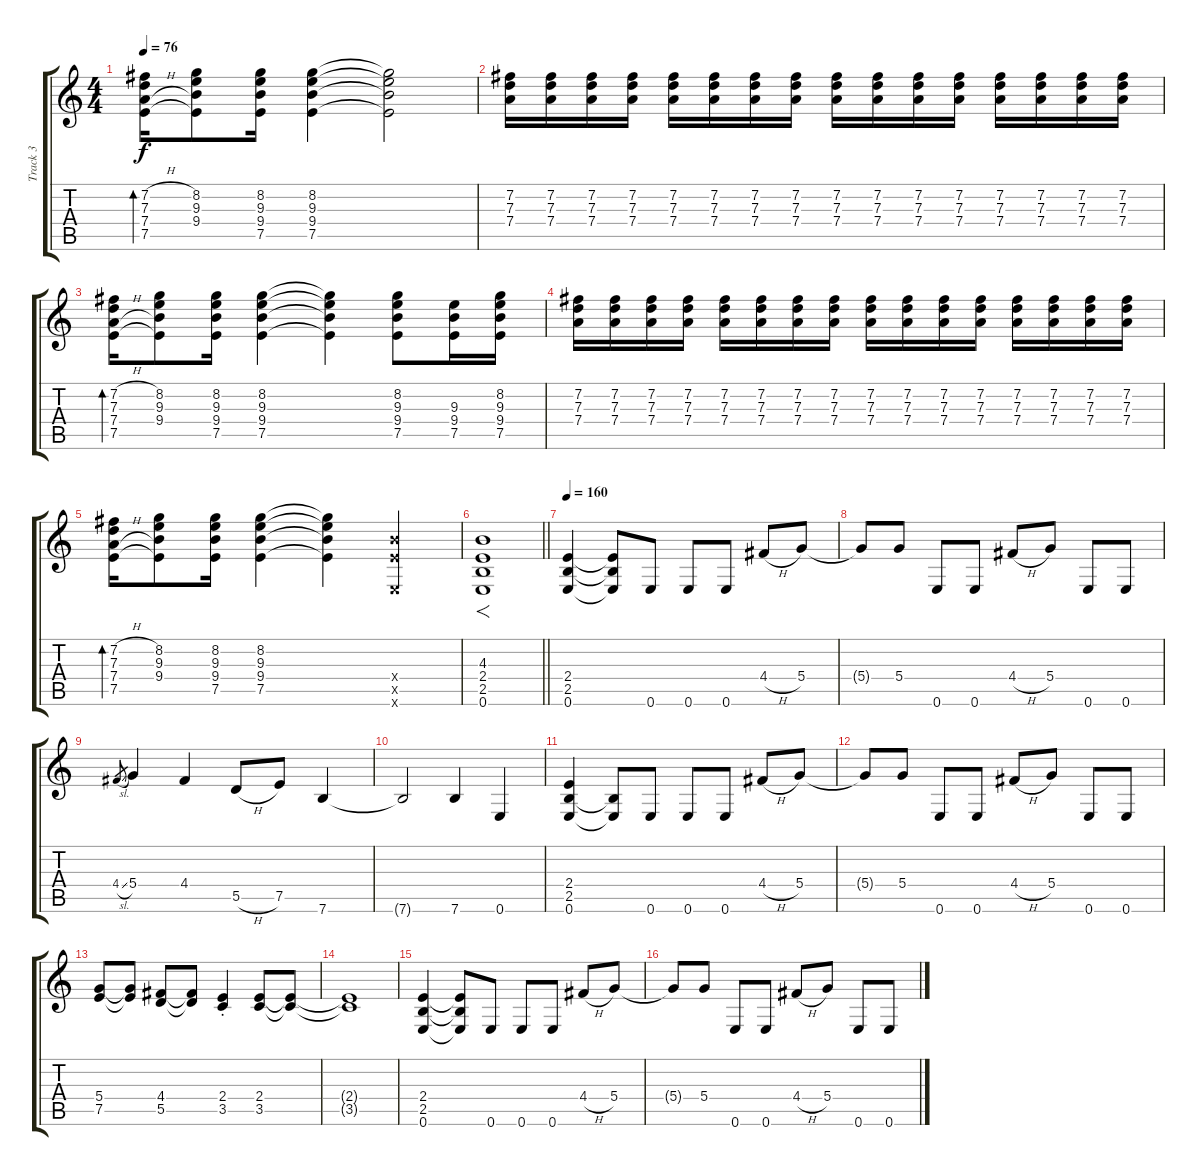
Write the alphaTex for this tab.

\track ("Track 3" "Track 3") {instrument acousticguitarsteel}
\staff {score tabs}
\tuning (E4 B3 G3 D3 A2 E2) {hide}
\ts (4 4)
\tempo 76
\clef g2
\ks c
(7.2{h} 7.3{h} 7.4{h} 7.5).16{bd 60 dy f volume 12} (8.2 9.3 9.4 7.5{t}).8{volume 13} (8.2 9.3 9.4 7.5).16{volume 14} (8.2 9.3 9.4 7.5).4 (8.2{t} 9.3{t} 9.4{t} 7.5{t}).2 |
(7.2 7.3 7.4).16{volume 2 instrument acousticguitarsteel} (7.2 7.3 7.4).16 (7.2 7.3 7.4).16{volume 3} (7.2 7.3 7.4).16 (7.2 7.3 7.4).16{volume 4} (7.2 7.3 7.4).16{volume 5} (7.2 7.3 7.4).16 (7.2 7.3 7.4).16{volume 6} (7.2 7.3 7.4).16{volume 7} (7.2 7.3 7.4).16{volume 8} (7.2 7.3 7.4).16 (7.2 7.3 7.4).16{volume 9} (7.2 7.3 7.4).16{volume 10} (7.2 7.3 7.4).16{volume 11} (7.2 7.3 7.4).16 (7.2 7.3 7.4).16{volume 12} |
(7.2{h} 7.3{h} 7.4{h} 7.5).16{bd 60 volume 12} (8.2 9.3 9.4 7.5{t}).8{volume 13} (8.2 9.3 9.4 7.5).16{volume 14} (8.2 9.3 9.4 7.5).4 (8.2{t} 9.3{t} 9.4{t} 7.5{t}).4 (8.2 9.3 9.4 7.5).8{volume 10} (9.3 9.4 7.5).16 (8.2 9.3 9.4 7.5).16 |
(7.2 7.3 7.4).16{volume 5 instrument acousticguitarsteel} (7.2 7.3 7.4).16 (7.2 7.3 7.4).16{volume 5} (7.2 7.3 7.4).16 (7.2 7.3 7.4).16{volume 6} (7.2 7.3 7.4).16 (7.2 7.3 7.4).16 (7.2 7.3 7.4).16{volume 6} (7.2 7.3 7.4).16{volume 7} (7.2 7.3 7.4).16{volume 8} (7.2 7.3 7.4).16 (7.2 7.3 7.4).16{volume 9} (7.2 7.3 7.4).16{volume 10} (7.2 7.3 7.4).16{volume 11} (7.2 7.3 7.4).16 (7.2 7.3 7.4).16{volume 12} |
(7.2{h} 7.3{h} 7.4{h} 7.5).16{bd 60 volume 12} (8.2 9.3 9.4 7.5{t}).8{volume 13} (8.2 9.3 9.4 7.5).16{volume 14} (8.2 9.3 9.4 7.5).4 (8.2{t} 9.3{t} 9.4{t} 7.5{t}).4 (9.4{x} 7.5{x} 0.6{x}).4{volume 10} |
\barLineRight lightlight
(4.3 2.4 2.5 0.6).1{f instrument distortionguitar} |
\tempo 160
(2.4 2.5 0.6).4{volume 16} (2.4{t} 2.5{t} 0.6{t}).8 0.6.8 0.6.8 0.6.8 4.4{h}.8 5.4.8 |
5.4{t}.8 5.4.8 0.6.8 0.6.8 4.4{h}.8 5.4.8 0.6.8 0.6.8 |
4.4{sl}.8{gr} 5.4.4 4.4.4 5.5{h}.8 7.5.8 7.6.4 |
7.6{t}.2 7.6.4 0.6.4 |
(2.4 2.5 0.6).4 (2.5{t} 0.6{t}).8 0.6.8 0.6.8 0.6.8 4.4{h}.8 5.4.8 |
5.4{t}.8 5.4.8 0.6.8 0.6.8 4.4{h}.8 5.4.8 0.6.8 0.6.8 |
(5.4 7.5).8 (5.4{t} 7.5{t}).8 (4.4 5.5).8 (4.4{t} 5.5{t}).8 (2.4{st} 3.5{st}).4 (2.4 3.5).8 (2.4{t} 3.5{t}).8 |
(2.4{t} 3.5{t}).1 |
(2.4 2.5 0.6).4 (2.4{t} 2.5{t} 0.6{t}).8 0.6.8 0.6.8 0.6.8 4.4{h}.8 5.4.8 |
5.4{t}.8 5.4.8 0.6.8 0.6.8 4.4{h}.8 5.4.8 0.6.8 0.6.8
